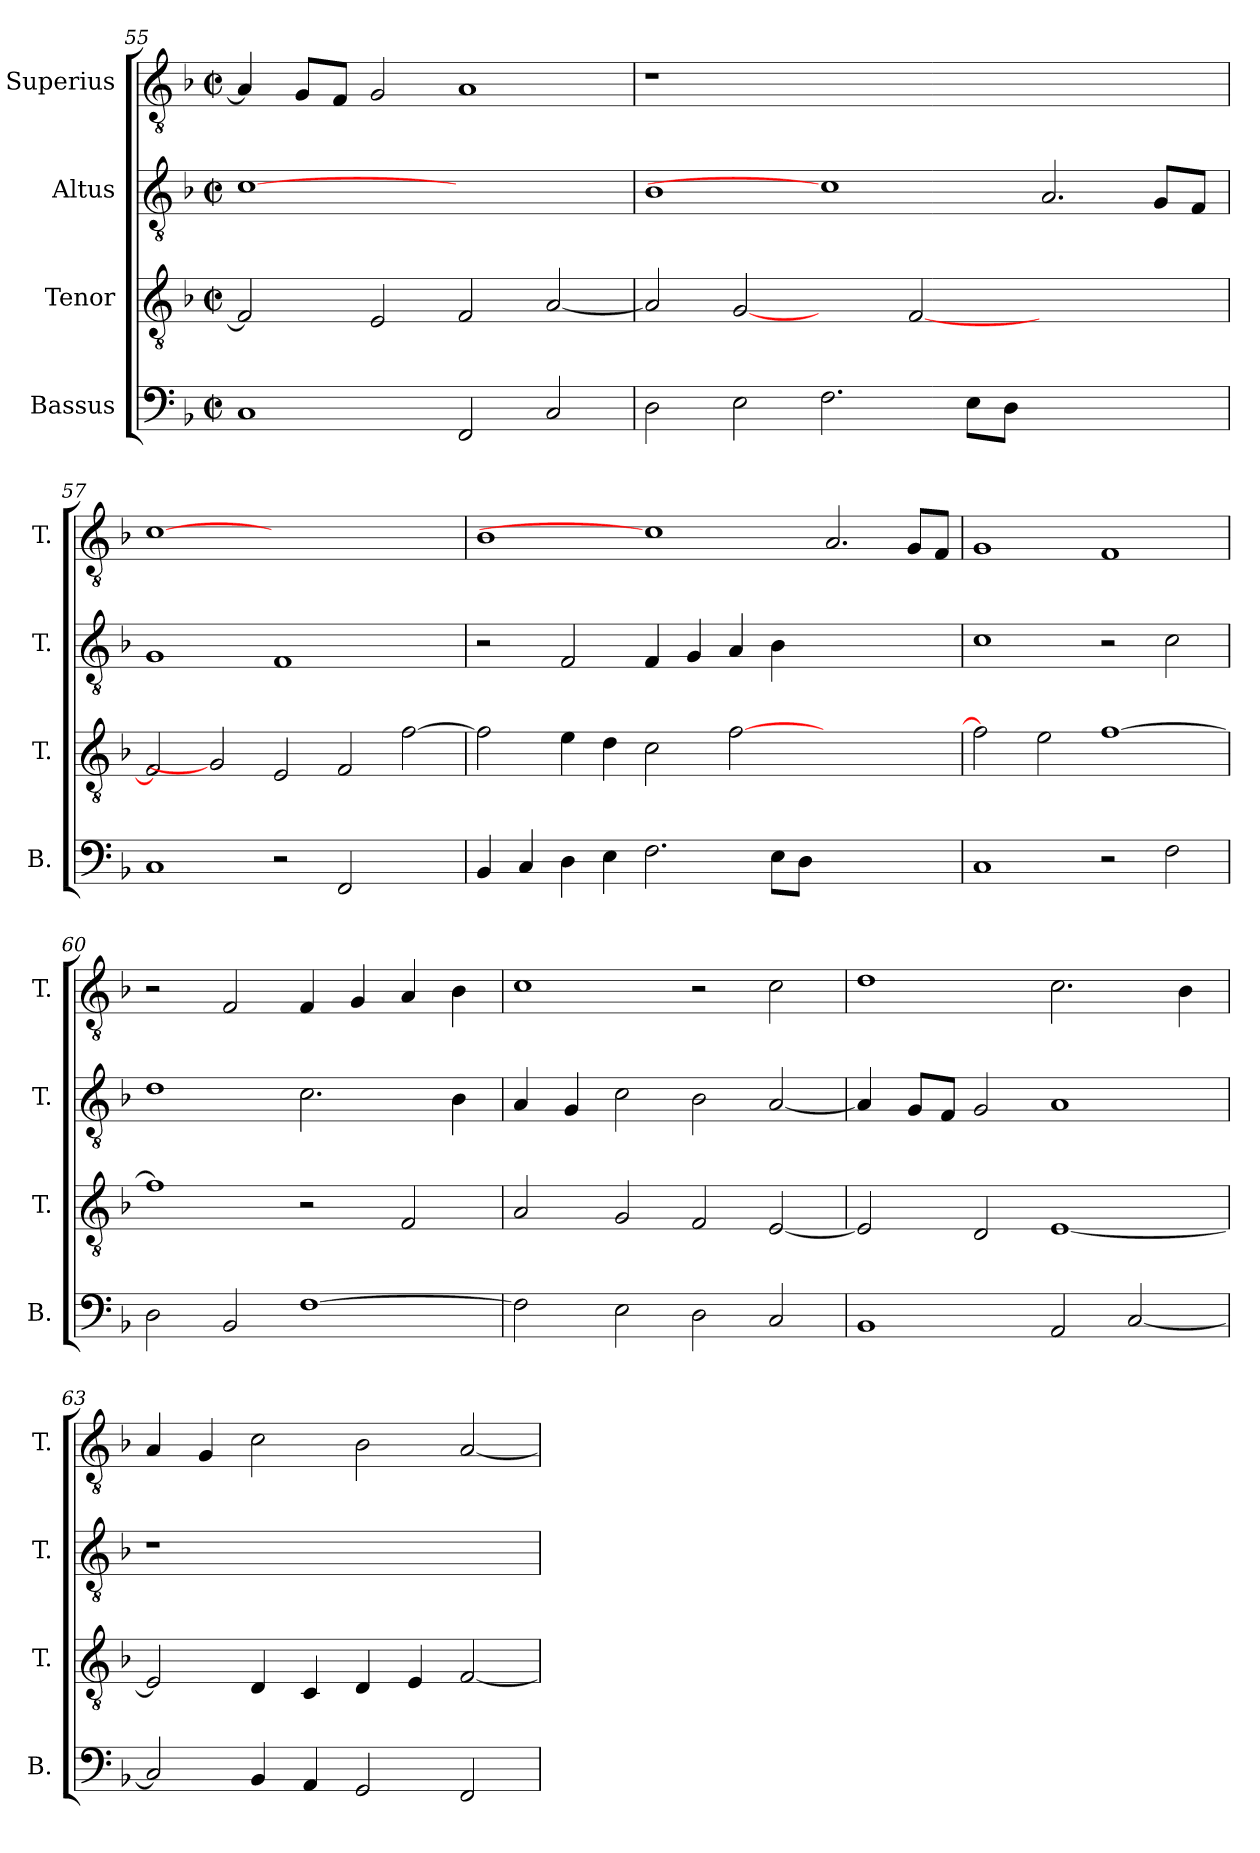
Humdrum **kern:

**kern	**kern	**kern	**kern
*part4	*part3	*part2	*part1
*staff4	*staff3	*staff2	*staff1
*I"Bassus	*I"Tenor	*I"Altus	*I"Superius
*I'B.	*I'T.	*I'T.	*I'T.
*clefF4	*clefGv2	*clefGv2	*clefGv2
*	*ITrd7c12	*ITrd7c12	*ITrd7c12
*k[b-]	*k[b-]	*k[b-]	*k[b-]
*F:	*F:	*F:	*F:
*M2/2	*M2/2	*M2/2	*M2/2
*met(c|)	*met(c|)	*met(c|)	*met(c|)
=55	=55	=55	=55
1Ci	2FFi/]	[1Ci	4AAi/]
.	.	.	8GGi/L
.	.	.	8FFi/J
.	2EEi/	.	2GGi/
2FFi/	2FFi/	1ryy	1AAi
2Ci/	[<2AAi/	.	.
!!LO:PB:g=z
=56	=56	=56	=56
!	!	!	!LO:N:vis=1
2Di\	2AAi/]	1BB-i	1r
2Ei\	[2GGi	.	.
2.Fi\	2ryy	1Ci]	0ryy
.	[<2FFi/	.	.
8Ei\L	.	.	.
8Di\J	.	.	.
1ryy	1ryy	2.AAi/	.
.	.	8GGi/L	.
.	.	8FFi/J	.
=57	=57	=57	=57
1Ci	2FFi/]	1GGi	[1Ci
.	2GGi]	.	.
2r	2EEi/	1FFi	1.ryy
2FFi/	2FFi/	.	.
2ryy	[>2Fi\	2ryy	.
=58	=58	=58	=58
4BB-i/	2Fi\]	2r	1BB-i
4Ci/	.	.	.
4Di\	4Ei\	2FFi/	.
4Ei\	4Di\	.	.
2.Fi\	2Ci\	4FFi/	1Ci]
.	.	4GGi/	.
.	[>2Fi\	4AAi/	.
8Ei\L	.	4BB-i\	.
8Di\J	.	.	.
1ryy	1ryy	1ryy	2.AAi/
.	.	.	8GGi/L
.	.	.	8FFi/J
=59	=59	=59	=59
1Ci	2Fi\]	1Ci	1GGi
.	2Ei\	.	.
2r	[>1Fi	2r	1FFi
2Fi\	.	2Ci\	.
!!LO:LB:g=z
=60	=60	=60	=60
2Di\	1Fi]	1Di	2r
2BB-i/	.	.	2FFi/
[>1Fi	2r	2.Ci\	4FFi/
.	.	.	4GGi/
.	2FFi/	.	4AAi/
.	.	4BB-i\	4BB-i\
=61	=61	=61	=61
2Fi\]	2AAi/	4AAi/	1Ci
.	.	4GGi/	.
2Ei\	2GGi/	2Ci\	.
2Di\	2FFi/	2BB-i\	2r
2Ci/	[<2EEi/	[<2AAi/	2Ci\
=62	=62	=62	=62
1BB-i	2EEi/]	4AAi/]	1Di
.	.	8GGi/L	.
.	.	8FFi/J	.
.	2DDi/	2GGi/	.
2AAi/	[<1EEi	1AAi	2.Ci\
[<2Ci/	.	.	.
.	.	.	4BB-i\
=63	=63	=63	=63
!	!	!LO:N:vis=1	!
2Ci/]	2EEi/]	1r	4AAi/
.	.	.	4GGi/
4BB-i/	4DDi/	.	2Ci\
4AAi/	4CCi/	.	.
2GGi/	4DDi/	1ryy	2BB-i\
.	4EEi/	.	.
2FFi/	[<2FFi/	.	[<2AAi/
=	=	=	=
*-	*-	*-	*-
